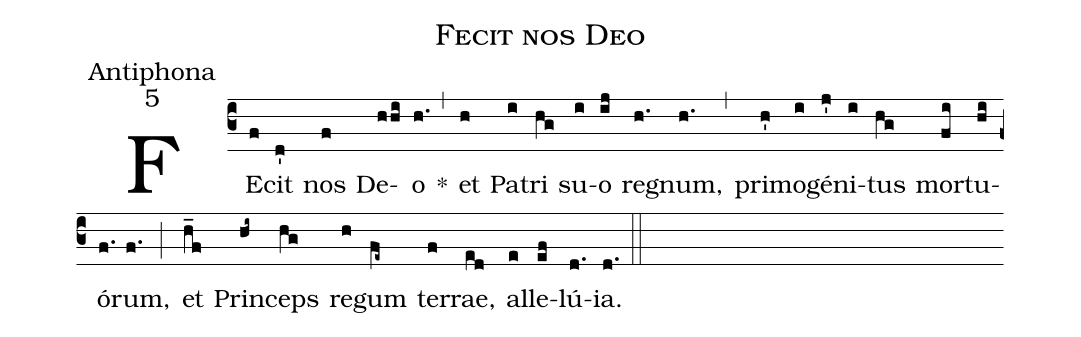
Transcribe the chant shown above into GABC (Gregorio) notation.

name:Fecit nos Deo;
office-part:Antiphona;
mode:5;
%%
(c3) FE(f)cit(d') nos(f) De(hhi)o(h.) *(,) et(h) Pa(i)tri(hg) su(i)o(ij) re(h.)gnum,(h.) (,) pri(h')mo(i)gé(j')ni(i)tus(hg) mor(fi)tu(hi)ó(f.)rum,(f.) (;) et(h_f) Prin(hi~)ceps(hg) re(h)gum(fe~) ter(f)rae,(ed) al(e)le(ef)lú(d.)ia.(d.) (::)
